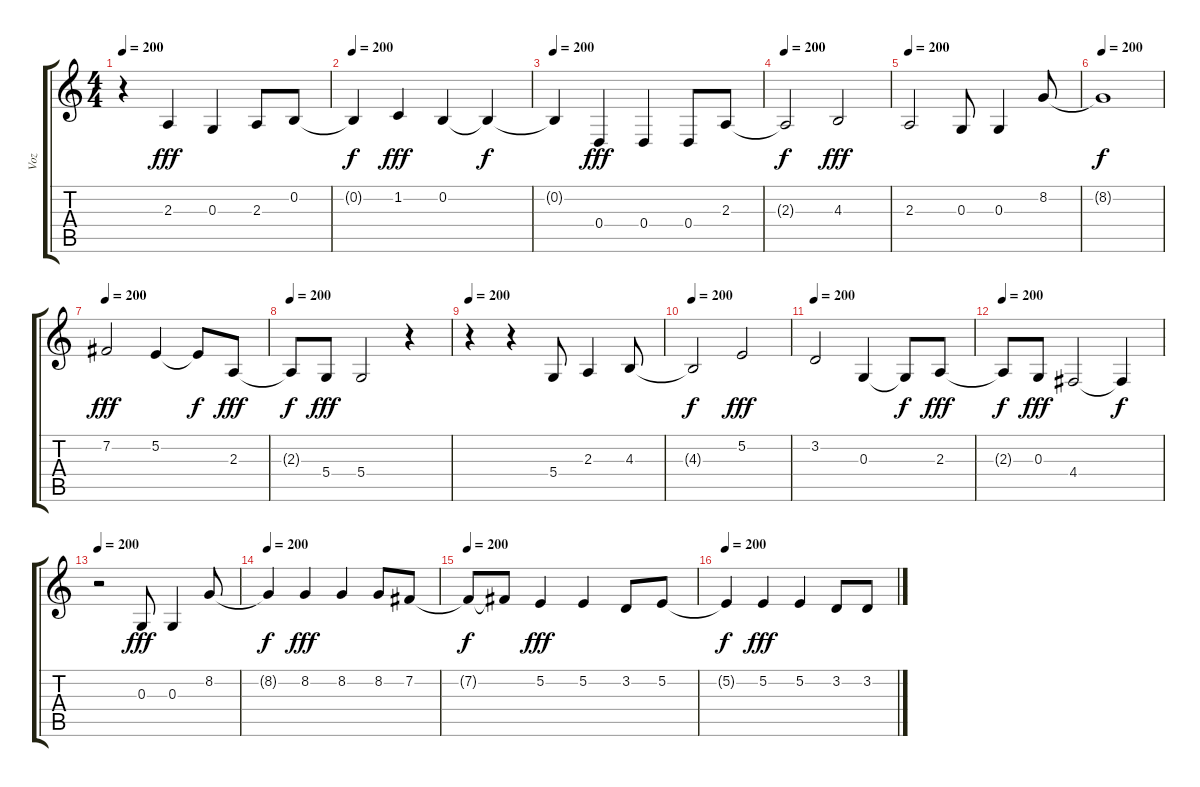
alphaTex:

\track ("Voz" "Voz") {instrument lead1square}
\staff {score tabs}
\tuning (E4 B3 G3 D3 A2 E2) {hide}
\ts (4 4)
\tempo 200
\clef g2
\ks c
r.4{dy fff} 2.3.4 0.3.4 2.3.8 0.2.8 |
\tempo 200
0.2{t}.4{dy f} 1.2.4{dy fff} 0.2.4 0.2{t}.4{dy f} |
\tempo 200
0.2{t}.4 0.4.4{dy fff} 0.4.4 0.4.8 2.3.8 |
\tempo 200
2.3{t}.2{dy f} 4.3.2{dy fff} |
\tempo 200
2.3.2 0.3.8 0.3.4 8.2.8 |
\tempo 200
8.2{t}.1{dy f} |
\tempo 200
7.2.2{dy fff} 5.2.4 5.2{t}.8{dy f} 2.3.8{dy fff} |
\tempo 200
2.3{t}.8{dy f} 5.4.8{dy fff} 5.4.2 r.4 |
\tempo 200
r.4 r.4 5.4.8 2.3.4 4.3.8 |
\tempo 200
4.3{t}.2{dy f} 5.2.2{dy fff} |
\tempo 200
3.2.2 0.3.4 0.3{t}.8{dy f} 2.3.8{dy fff} |
\tempo 200
2.3{t}.8{dy f} 0.3.8{dy fff} 4.4.2 4.4{t}.4{dy f} |
\tempo 200
r.2 0.3.8{dy fff} 0.3.4 8.2.8 |
\tempo 200
8.2{t}.4{dy f} 8.2.4{dy fff} 8.2.4 8.2.8 7.2.8 |
\tempo 200
7.2{t}.8{dy f} 7.2{t}.8 5.2.4{dy fff} 5.2.4 3.2.8 5.2.8 |
\tempo 200
5.2{t}.4{dy f} 5.2.4{dy fff} 5.2.4 3.2.8 3.2.8
